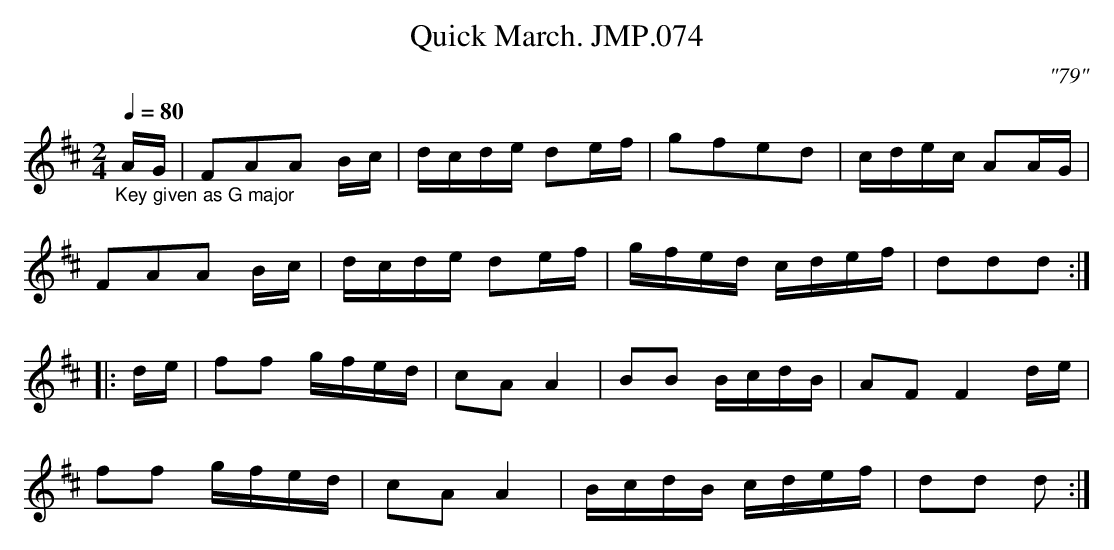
X:1
T:Quick March. JMP.074
M:2/4
L:1/16
Q:1/4=80
C:"79"
K:D Major
"_Key given as G major"AG | F2A2A2 Bc |\
dcde d2ef | g2f2e2d2 | cdec A2AG|
F2A2A2 Bc |dcde d2ef | gfed cdef | d2d2d2 :|
|:de | f2f2 gfed | c2A2 A4 | B2B2 BcdB | A2F2 F4 de |
f2f2 gfed | c2A2 A4 | BcdB cdef | d2d2 d2 :|
